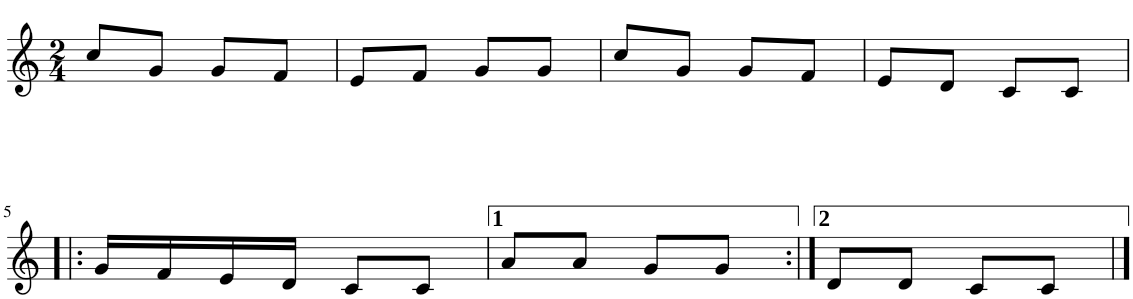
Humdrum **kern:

**kern
*part1
*staff1
*I"Choir
*I'Ch
*clefG2
*k[]
*M2/4
=1
8cc/L
8g/J
8g/L
8f/J
=2
8e/L
8f/J
8g/L
8g/J
=3
8cc/L
8g/J
8g/L
8f/J
=4
8e/L
8d/J
8c/L
8c/J
!!LO:LB:g=z
=5!|:
16g/LL
16f/
16e/
16d/JJ
8c/L
8c/J
=6
8a/L
8a/J
8g/L
8g/J
=7:|!
8d/L
8d/J
8c/L
8c/J
==
*-
